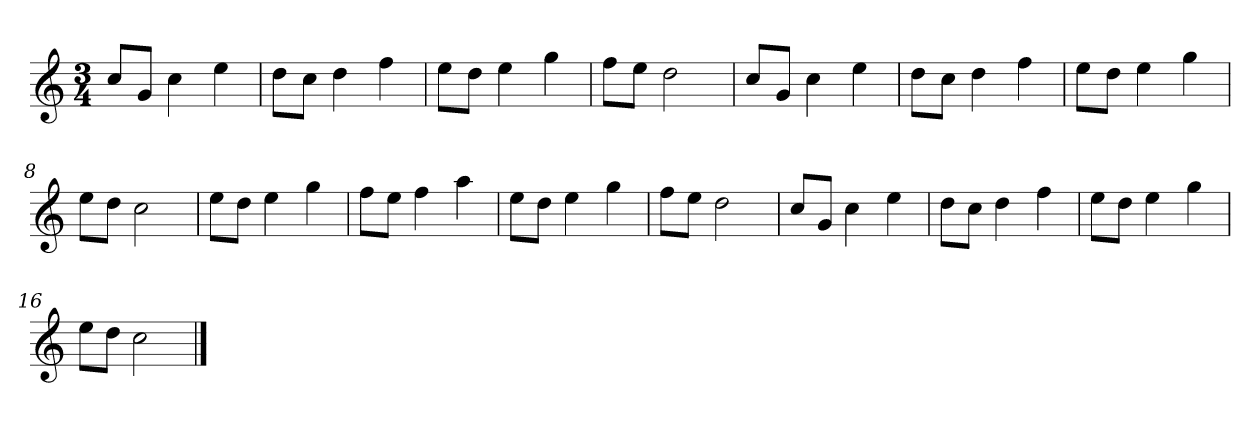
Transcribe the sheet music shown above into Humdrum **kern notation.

**kern
*part1
*staff1
*k[]
*M3/4
*MM120
=1
8ccL
8gJ
4cc
4ee
=2
8ddL
8ccJ
4dd
4ff
=3
8eeL
8ddJ
4ee
4gg
=4
8ffL
8eeJ
2dd
=5
8ccL
8gJ
4cc
4ee
=6
8ddL
8ccJ
4dd
4ff
=7
8eeL
8ddJ
4ee
4gg
=8
8eeL
8ddJ
2cc
=9
8eeL
8ddJ
4ee
4gg
=10
8ffL
8eeJ
4ff
4aa
=11
8eeL
8ddJ
4ee
4gg
=12
8ffL
8eeJ
2dd
=13
8ccL
8gJ
4cc
4ee
=14
8ddL
8ccJ
4dd
4ff
=15
8eeL
8ddJ
4ee
4gg
=16
8eeL
8ddJ
2cc
==
*-
